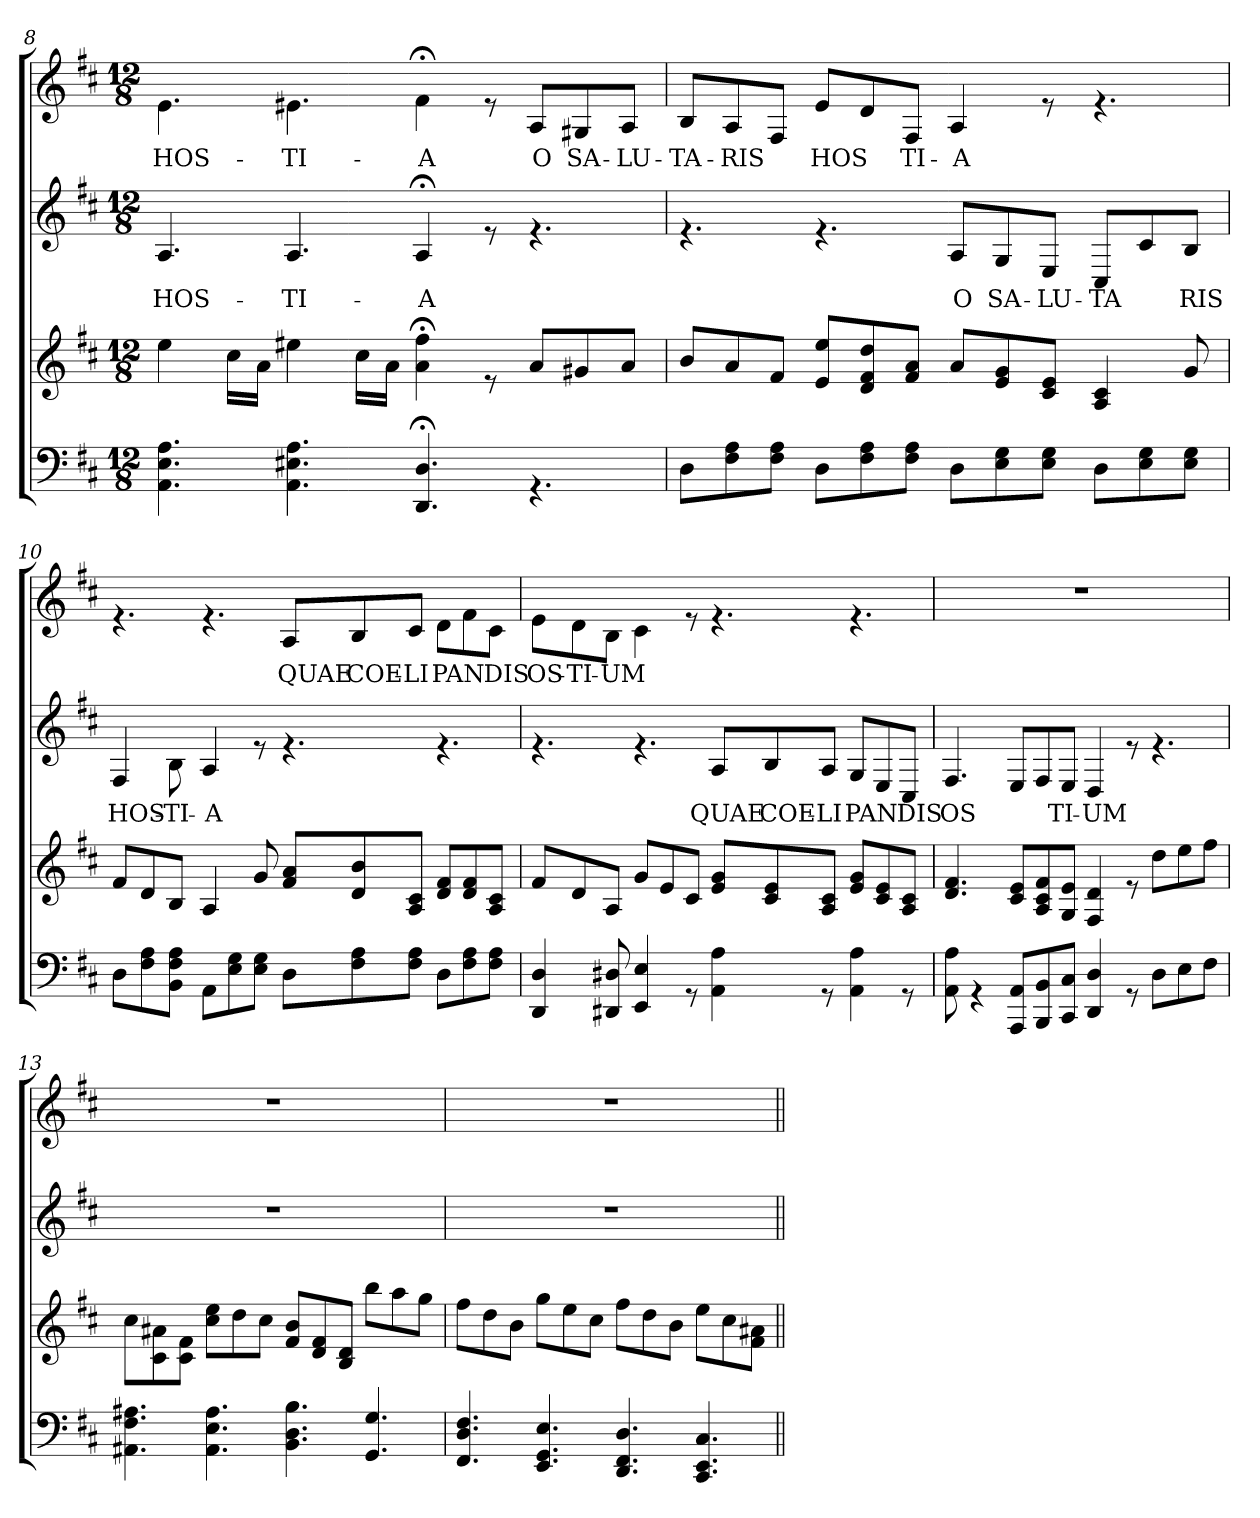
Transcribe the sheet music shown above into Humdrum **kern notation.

**kern	**kern	**kern	**text	**kern	**text
*part4	*part3	*part2	*part2	*part1	*part1
*staff4	*staff3	*staff2	*staff2	*staff1	*staff1
!!LO:LB:g=z
*clefF4	*clefG2	*clefG2	*	*clefG2	*
*	*	*ITrd-7c-12	*	*ITrd-7c-12	*
*k[f#c#]	*k[f#c#]	*k[f#c#]	*	*k[f#c#]	*
*D:	*D:	*D:	*	*D:	*
*M12/8	*M12/8	*M12/8	*	*M12/8	*
=8	=8	=8	=8	=8	=8
!	!	!	!LO:LY:b	!	!LO:LY:b
4.AA\ 4.E\ 4.A\	4ee\	4.a/	HOS-	4.ee\	HOS-
.	16cc#\LL	.	.	.	.
.	16a\JJ	.	.	.	.
!	!	!	!LO:LY:b	!	!LO:LY:b
4.AA\ 4.E#X\ 4.A\	4ee#X\	4.a/	-TI-	4.ee#X\	-TI-
.	16cc#\LL	.	.	.	.
.	16a\JJ	.	.	.	.
!	!	!	!LO:LY:b	!	!LO:LY:b
4.DD/; 4.D/;	4a\;< 4ff#\;<	4a;/	-A	4ff#;<\	-A
.	8re	8re	.	8re	.
!	!	!	!	!	!LO:LY:b
4.rGG	8a/L	4.re	.	8a/L	O
!	!	!	!	!	!LO:LY:b
.	8g#X/	.	.	8g#X/	SA-
!	!	!	!	!	!LO:LY:b
.	8a/J	.	.	8a/J	-LU-
=9	=9	=9	=9	=9	=9
!	!	!	!	!	!LO:LY:b
8D\L	8b/L	4.re	.	8b/L	-TA-
!	!	!	!	!	!LO:LY:b
8F#\ 8A\	8a/	.	.	8a/	-RIS
8F#\ 8A\J	8f#/J	.	.	8f#/J	.
!	!	!	!	!	!LO:LY:b
8D\L	8e/ 8ee/L	4.re	.	8ee/L	HOS
8F#\ 8A\	8d/ 8f#/ 8dd/	.	.	8dd/	.
!	!	!	!	!	!LO:LY:b
8F#\ 8A\J	8f#/ 8a/J	.	.	8f#/J	TI-
!	!	!	!LO:LY:b	!	!LO:LY:b
8D\L	8a/L	8a/L	O	4a/	-A
!	!	!	!LO:LY:b	!	!
8E\ 8G\	8e/ 8g/	8g/	SA-	.	.
!	!	!	!LO:LY:b	!	!
8E\ 8G\J	8c#/ 8e/J	8e/J	-LU-	8re	.
!	!	!	!LO:LY:b	!	!
8D\L	4A/ 4c#/	8c#/L	-TA	4.re	.
8E\ 8G\	.	8cc#/	.	.	.
!	!	!	!LO:LY:b	!	!
8E\ 8G\J	8g/	8b/J	RIS	.	.
!!LO:PB:g=z
=10	=10	=10	=10	=10	=10
!	!	!	!LO:LY:b	!	!
8D\L	8f#/L	4f#/	HOS-	4.re	.
8F#\ 8A\	8d/	.	.	.	.
!	!	!	!LO:LY:b	!	!
8BB\ 8F#\ 8A\J	8B/J	8b\	-TI-	.	.
!	!	!	!LO:LY:b	!	!
8AA\L	4A/	4a/	-A	4.re	.
8E\ 8G\	.	.	.	.	.
8E\ 8G\J	8g/	8re	.	.	.
!	!	!	!	!	!LO:LY:b
8D\L	8f#/ 8a/L	4.re	.	8a/L	QUAE
!	!	!	!	!	!LO:LY:b
8F#\ 8A\	8d/ 8b/	.	.	8b/	COE-
!	!	!	!	!	!LO:LY:b
8F#\ 8A\J	8A/ 8c#/J	.	.	8cc#/J	-LI
!	!	!	!	!	!LO:LY:b
8D\L	8d/ 8f#/L	4.re	.	8dd\L	PAN
8F#\ 8A\	8d/ 8f#/	.	.	8ff#\	.
!	!	!	!	!	!LO:LY:b
8F#\ 8A\J	8A/ 8c#/J	.	.	8cc#\J	DIS
=11	=11	=11	=11	=11	=11
!	!	!	!	!	!LO:LY:b
4DD/ 4D/	8f#/L	4.re	.	8ee\L	OS-
!	!	!	!	!	!LO:LY:b
.	8d/	.	.	8dd\	-TI-
!	!	!	!	!	!LO:LY:b
8DD#X/ 8D#X/	8A/J	.	.	8b\J	-UM
4EE/ 4E/	8g/L	4.re	.	4cc#\	.
.	8e/	.	.	.	.
8rGG	8c#/J	.	.	8re	.
!	!	!	!LO:LY:b	!	!
4AA\ 4A\	8e/ 8g/L	8a/L	QUAE	4.re	.
!	!	!	!LO:LY:b	!	!
.	8c#/ 8e/	8b/	COE-	.	.
!	!	!	!LO:LY:b	!	!
8rGG	8A/ 8c#/J	8a/J	-LI	.	.
!	!	!	!LO:LY:b	!	!
4AA\ 4A\	8e/ 8g/L	8g/L	PAN	4.re	.
.	8c#/ 8e/	8e/	.	.	.
!	!	!	!LO:LY:b	!	!
8rGG	8A/ 8c#/J	8c#/J	DIS	.	.
!!LO:LB:g=z
=12	=12	=12	=12	=12	=12
!	!	!	!LO:LY:b	!LO:N:vis=1	!
8AA\ 8A\	4.d/ 4.f#/	4.f#/	OS	1.r	.
4rGG	.	.	.	.	.
8AAA/ 8AA/L	8c#/ 8e/L	8e/L	.	.	.
8BBB/ 8BB/	8A/ 8c#/ 8f#/	8f#/	.	.	.
!	!	!	!LO:LY:b	!	!
8CC#/ 8C#/J	8G/ 8e/J	8e/J	TI-	.	.
!	!	!	!LO:LY:b	!	!
4DD/ 4D/	4F#/ 4d/	4d/	-UM	.	.
8rGG	8re	8re	.	.	.
8D\L	8dd\L	4.re	.	.	.
8E\	8ee\	.	.	.	.
8F#\J	8ff#\J	.	.	.	.
=13	=13	=13	=13	=13	=13
!	!	!LO:N:vis=1	!	!LO:N:vis=1	!
4.AA#X\ 4.F#\ 4.A#X\	8cc#\L	1.r	.	1.r	.
.	8c#\ 8a#X\	.	.	.	.
.	8c#\ 8f#\J	.	.	.	.
4.AA#\ 4.E\ 4.A#\	8cc#\ 8ee\L	.	.	.	.
.	8dd\	.	.	.	.
.	8cc#\J	.	.	.	.
4.BB\ 4.D\ 4.B\	8f#/ 8b/L	.	.	.	.
.	8d/ 8f#/	.	.	.	.
.	8B/ 8d/J	.	.	.	.
4.GG/ 4.G/	8bb\L	.	.	.	.
.	8aa\	.	.	.	.
.	8gg\J	.	.	.	.
=14	=14	=14	=14	=14	=14
!	!	!LO:N:vis=1	!	!LO:N:vis=1	!
4.FF#/ 4.D/ 4.F#/	8ff#\L	1.r	.	1.r	.
.	8dd\	.	.	.	.
.	8b\J	.	.	.	.
4.EE/ 4.GG/ 4.E/	8gg\L	.	.	.	.
.	8ee\	.	.	.	.
.	8cc#\J	.	.	.	.
4.DD/ 4.FF#/ 4.D/	8ff#\L	.	.	.	.
.	8dd\	.	.	.	.
.	8b\J	.	.	.	.
4.CC#/ 4.EE/ 4.C#/	8ee\L	.	.	.	.
.	8cc#\	.	.	.	.
.	8f#\ 8a#X\J	.	.	.	.
=||	=||	=||	=||	=||	=||
*-	*-	*-	*-	*-	*-
